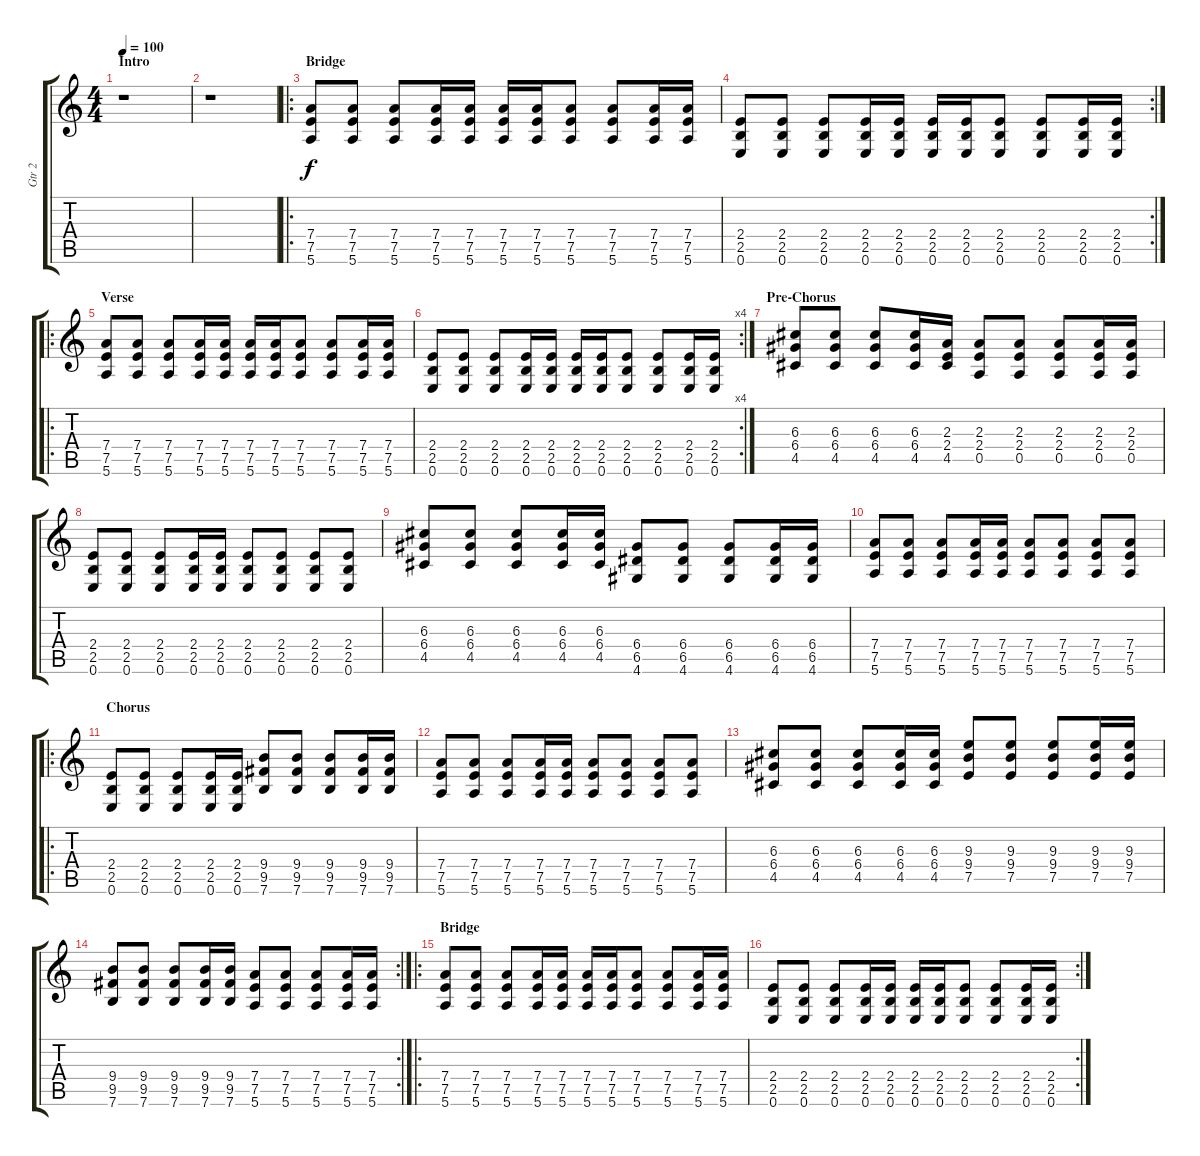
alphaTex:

\track ("Gtr 2" "Gtr 2") {instrument distortionguitar}
\staff {score tabs}
\tuning (E4 B3 G3 D3 A2 E2) {hide}
\ts (4 4)
\section ("" "Intro")
\tempo 100
\clef g2
\ks c
r.1{dy f instrument distortionguitar} |
r.1 |
\ro
\section ("" "Bridge")
(7.4 7.5 5.6).8 (7.4 7.5 5.6).8 (7.4 7.5 5.6).8 (7.4 7.5 5.6).16 (7.4 7.5 5.6).16 (7.4 7.5 5.6).16 (7.4 7.5 5.6).16 (7.4 7.5 5.6).8 (7.4 7.5 5.6).8 (7.4 7.5 5.6).16 (7.4 7.5 5.6).16 |
\rc 2
(2.4 2.5 0.6).8 (2.4 2.5 0.6).8 (2.4 2.5 0.6).8 (2.4 2.5 0.6).16 (2.4 2.5 0.6).16 (2.4 2.5 0.6).16 (2.4 2.5 0.6).16 (2.4 2.5 0.6).8 (2.4 2.5 0.6).8 (2.4 2.5 0.6).16 (2.4 2.5 0.6).16 |
\ro
\section ("" "Verse")
(7.4 7.5 5.6).8 (7.4 7.5 5.6).8 (7.4 7.5 5.6).8 (7.4 7.5 5.6).16 (7.4 7.5 5.6).16 (7.4 7.5 5.6).16 (7.4 7.5 5.6).16 (7.4 7.5 5.6).8 (7.4 7.5 5.6).8 (7.4 7.5 5.6).16 (7.4 7.5 5.6).16 |
\rc 4
(2.4 2.5 0.6).8 (2.4 2.5 0.6).8 (2.4 2.5 0.6).8 (2.4 2.5 0.6).16 (2.4 2.5 0.6).16 (2.4 2.5 0.6).16 (2.4 2.5 0.6).16 (2.4 2.5 0.6).8 (2.4 2.5 0.6).8 (2.4 2.5 0.6).16 (2.4 2.5 0.6).16 |
\section ("" "Pre-Chorus")
(6.3 6.4 4.5).8 (6.3 6.4 4.5).8 (6.3 6.4 4.5).8 (6.3 6.4 4.5).16 (2.3 2.4 4.5).16 (2.3 2.4 0.5).8 (2.3 2.4 0.5).8 (2.3 2.4 0.5).8 (2.3 2.4 0.5).16 (2.3 2.4 0.5).16 |
(2.4 2.5 0.6).8 (2.4 2.5 0.6).8 (2.4 2.5 0.6).8 (2.4 2.5 0.6).16 (2.4 2.5 0.6).16 (2.4 2.5 0.6).8 (2.4 2.5 0.6).8 (2.4 2.5 0.6).8 (2.4 2.5 0.6).8 |
(6.3 6.4 4.5).8 (6.3 6.4 4.5).8 (6.3 6.4 4.5).8 (6.3 6.4 4.5).16 (6.3 6.4 4.5).16 (6.4 6.5 4.6).8 (6.4 6.5 4.6).8 (6.4 6.5 4.6).8 (6.4 6.5 4.6).16 (6.4 6.5 4.6).16 |
(7.4 7.5 5.6).8 (7.4 7.5 5.6).8 (7.4 7.5 5.6).8 (7.4 7.5 5.6).16 (7.4 7.5 5.6).16 (7.4 7.5 5.6).8 (7.4 7.5 5.6).8 (7.4 7.5 5.6).8 (7.4 7.5 5.6).8 |
\ro
\section ("" "Chorus")
(2.4 2.5 0.6).8 (2.4 2.5 0.6).8 (2.4 2.5 0.6).8 (2.4 2.5 0.6).16 (2.4 2.5 0.6).16 (9.4 9.5 7.6).8 (9.4 9.5 7.6).8 (9.4 9.5 7.6).8 (9.4 9.5 7.6).16 (9.4 9.5 7.6).16 |
(7.4 7.5 5.6).8 (7.4 7.5 5.6).8 (7.4 7.5 5.6).8 (7.4 7.5 5.6).16 (7.4 7.5 5.6).16 (7.4 7.5 5.6).8 (7.4 7.5 5.6).8 (7.4 7.5 5.6).8 (7.4 7.5 5.6).8 |
(6.3 6.4 4.5).8 (6.3 6.4 4.5).8 (6.3 6.4 4.5).8 (6.3 6.4 4.5).16 (6.3 6.4 4.5).16 (9.3 9.4 7.5).8 (9.3 9.4 7.5).8 (9.3 9.4 7.5).8 (9.3 9.4 7.5).16 (9.3 9.4 7.5).16 |
\rc 2
(9.4 9.5 7.6).8 (9.4 9.5 7.6).8 (9.4 9.5 7.6).8 (9.4 9.5 7.6).16 (9.4 9.5 7.6).16 (7.4 7.5 5.6).8 (7.4 7.5 5.6).8 (7.4 7.5 5.6).8 (7.4 7.5 5.6).16 (7.4 7.5 5.6).16 |
\ro
\section ("" "Bridge")
(7.4 7.5 5.6).8 (7.4 7.5 5.6).8 (7.4 7.5 5.6).8 (7.4 7.5 5.6).16 (7.4 7.5 5.6).16 (7.4 7.5 5.6).16 (7.4 7.5 5.6).16 (7.4 7.5 5.6).8 (7.4 7.5 5.6).8 (7.4 7.5 5.6).16 (7.4 7.5 5.6).16 |
\rc 2
(2.4 2.5 0.6).8 (2.4 2.5 0.6).8 (2.4 2.5 0.6).8 (2.4 2.5 0.6).16 (2.4 2.5 0.6).16 (2.4 2.5 0.6).16 (2.4 2.5 0.6).16 (2.4 2.5 0.6).8 (2.4 2.5 0.6).8 (2.4 2.5 0.6).16 (2.4 2.5 0.6).16
